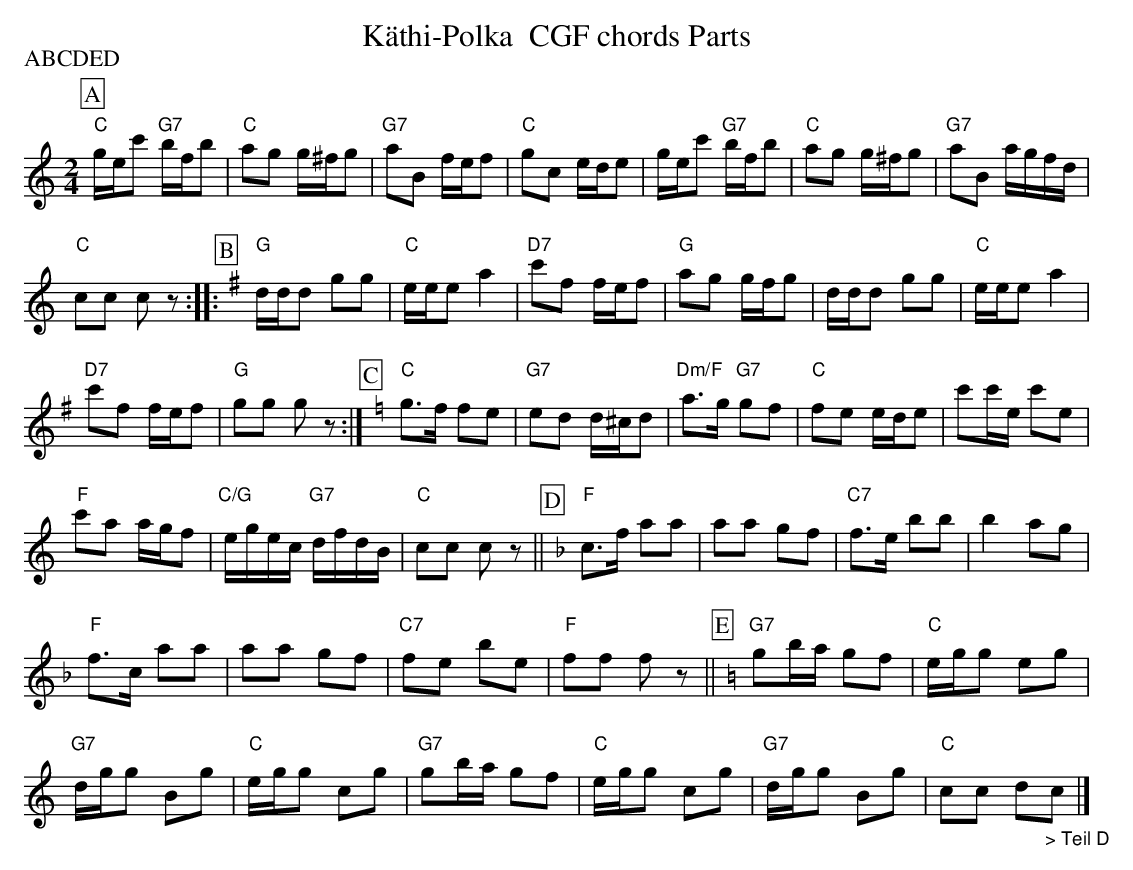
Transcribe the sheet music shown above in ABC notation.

X:1
T: K\"athi-Polka  CGF chords Parts
P:ABCDED
M:2/4
L:1/16
K:C %%MIDI gchordon
[P:A] "C"gec'2 "G7"bfb2 | "C"a2g2 g^fg2 | "G7"a2B2 fef2 | "C"g2c2 ede2 | gec'2 "G7"bfb2 | "C"a2g2 g^fg2 | "G7"a2B2 agfd |
"C"c2c2 c2z2 :: [P:B] [K:G] "G"ddd2 g2g2 | "C"eee2 a4 | "D7"c'2f2 fef2 | "G"a2g2 gfg2 | ddd2 g2g2 | "C"eee2 a4 |
"D7"c'2f2 fef2 | "G"g2g2 g2z2 :|  [P:C] [K:C] "C"g3f f2e2 | "G7"e2d2 d^cd2 | "Dm/F"a3g "G7"g2f2 | "C"f2e2 ede2 | c'2c'e c'2e2 |
"F"c'2a2 agf2 | "C/G"egec "G7"dfdB | "C"c2c2 c2z2 || [P:D] [K:F] "F"c3f a2a2 | a2a2 g2f2 | "C7"f3e b2b2 | b4a2g2 |
"F"f3c a2a2 | a2a2 g2f2 | "C7"f2e2 b2e2 | "F"f2f2 f2z2 || [P:E] [K:C] "G7"g2ba g2f2 | "C"egg2 e2g2 |
"G7"dgg2 B2g2 | "C"egg2 c2g2 | "G7"g2ba g2f2 | "C"egg2 c2g2 | "G7"dgg2 B2g2 |  "C"c2c2 d2"_> Teil D"c2 |]
